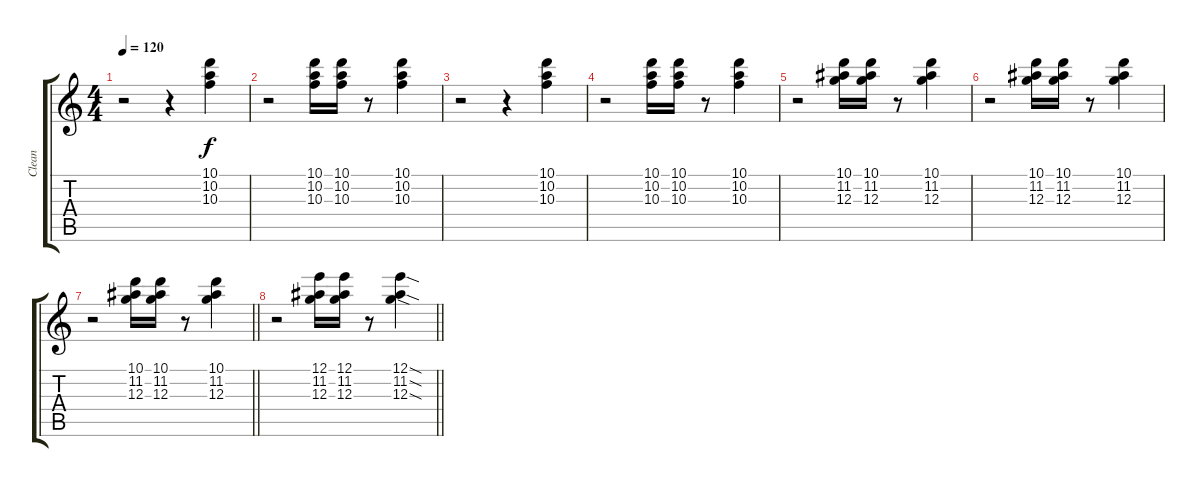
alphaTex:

\track ("Clean" "Clean") {instrument electricguitarclean}
\staff {score tabs}
\tuning (E4 B3 G3 D3 A2 E2) {hide}
\ts (4 4)
\tempo 120
\clef g2
\ks c
r.2{dy f} r.4 (10.1 10.2 10.3).4 |
r.2 (10.1 10.2 10.3).16 (10.1 10.2 10.3).16 r.8 (10.1 10.2 10.3).4 |
r.2 r.4 (10.1 10.2 10.3).4 |
r.2 (10.1 10.2 10.3).16 (10.1 10.2 10.3).16 r.8 (10.1 10.2 10.3).4 |
r.2 (10.1 11.2 12.3).16 (10.1 11.2 12.3).16 r.8 (10.1 11.2 12.3).4 |
r.2 (10.1 11.2 12.3).16 (10.1 11.2 12.3).16 r.8 (10.1 11.2 12.3).4 |
\barLineRight lightlight
r.2 (10.1 11.2 12.3).16 (10.1 11.2 12.3).16 r.8 (10.1 11.2 12.3).4 |
\barLineRight lightlight
r.2 (12.1 11.2 12.3).16 (12.1 11.2 12.3).16 r.8 (12.1{sod} 11.2{sod} 12.3{sod}).4
